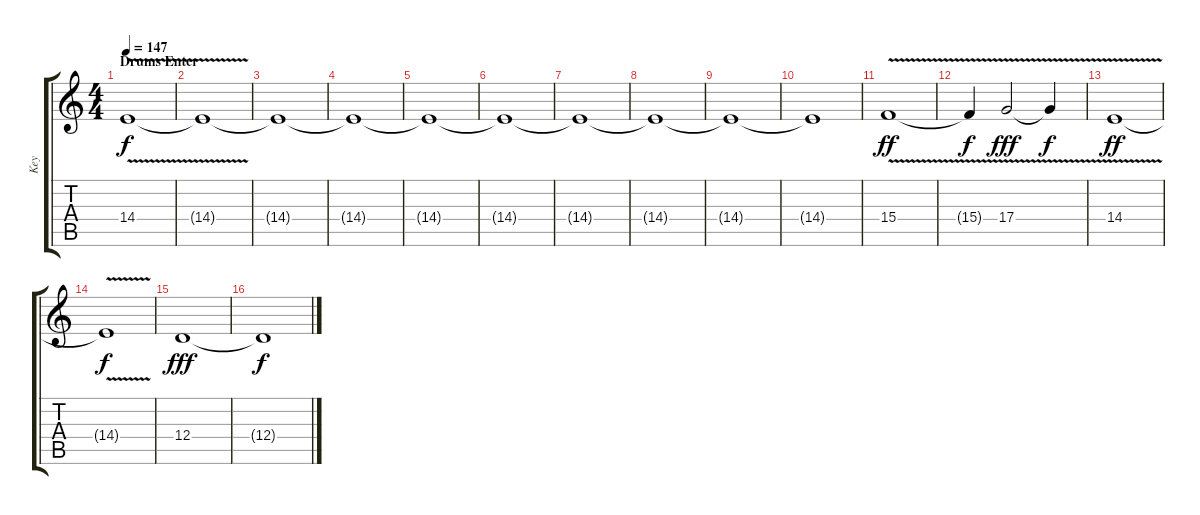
\track ("Key" "Key") {instrument fx6goblins}
\staff {score tabs}
\tuning (E4 B3 G3 D3 A2 E2) {hide}
\ts (4 4)
\section ("" "Drums Enter")
\tempo 147
\clef g2
\ks c
14.4{v}.1{dy f volume 13} |
14.4{t}.1 |
14.4{t}.1 |
14.4{t}.1 |
14.4{t}.1 |
14.4{t}.1 |
14.4{t}.1 |
14.4{t}.1 |
14.4{t}.1 |
14.4{t}.1 |
15.4{v}.1{dy ff volume 13} |
15.4{t}.4{dy f} 17.4{v}.2{dy fff} 17.4{t}.4{dy f} |
14.4{v}.1{dy ff} |
14.4{t}.1{dy f} |
12.4.1{dy fff} |
12.4{t}.1{dy f}
